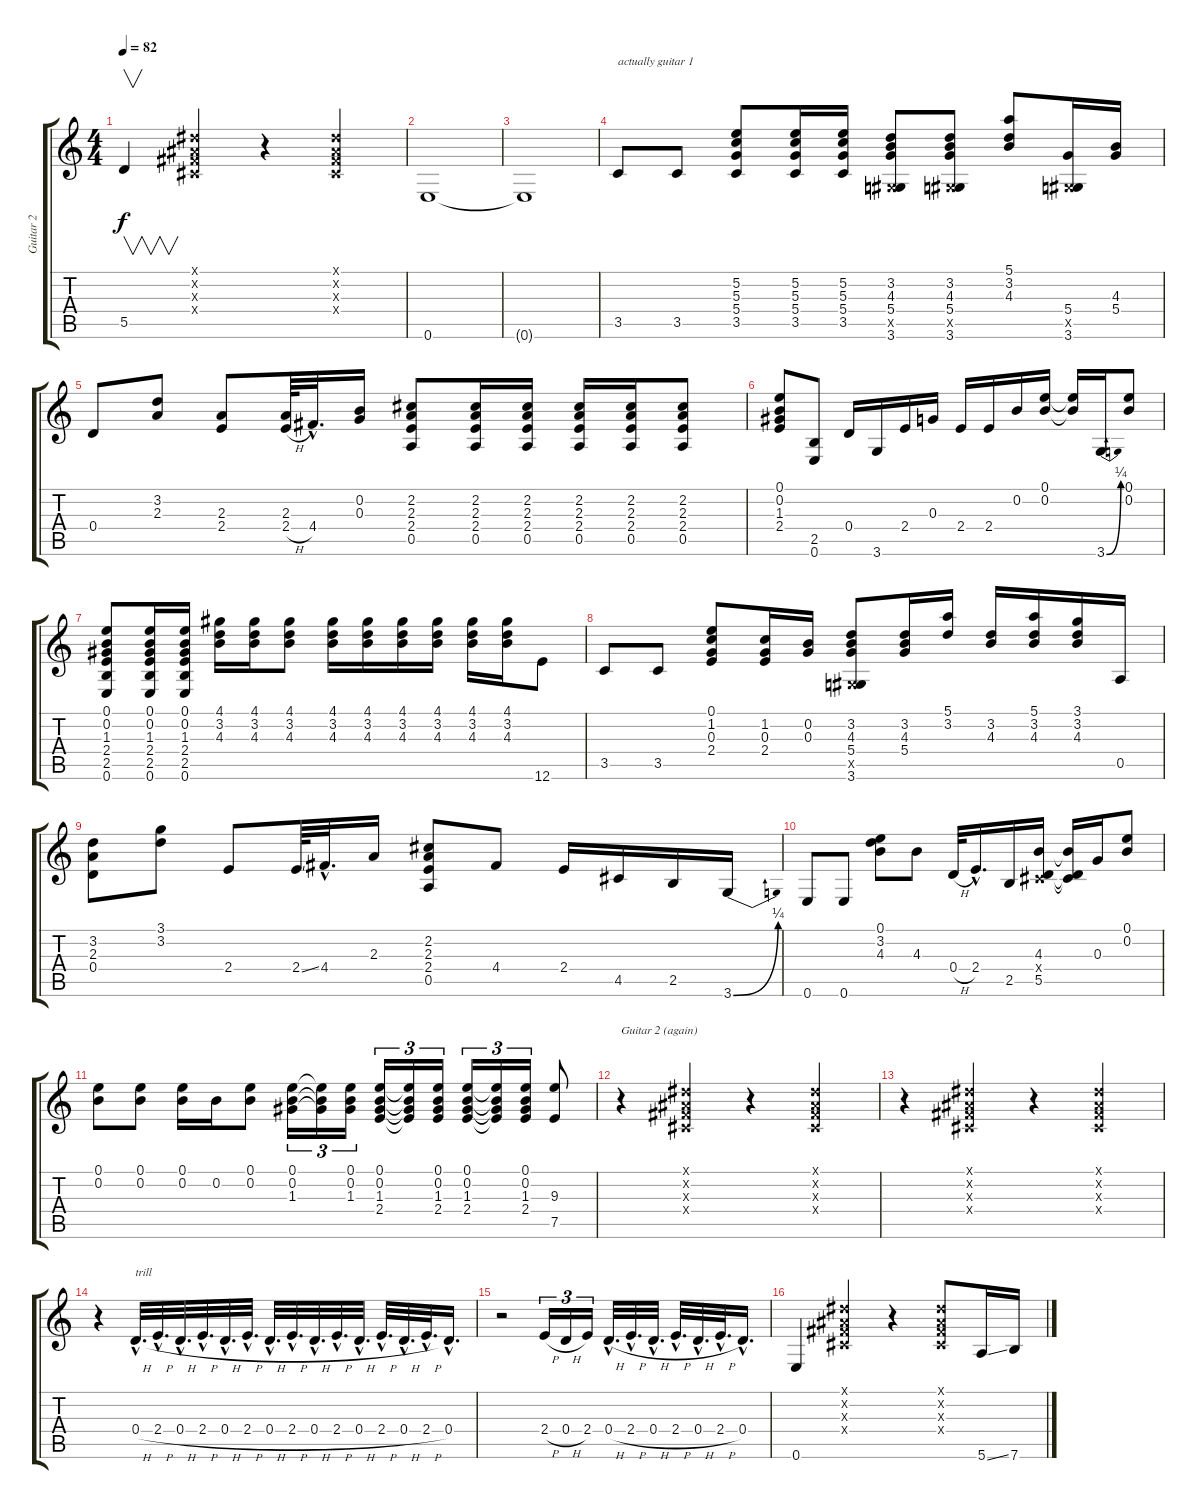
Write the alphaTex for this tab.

\track ("Guitar 2" "Guitar 2") {instrument electricguitarclean}
\staff {score tabs}
\tuning (E4 B3 G3 D3 A2 E2) {hide}
\ts (4 4)
\tempo 82
\clef g2
\ks c
5.5.4{v dy f} (-1.1{x} -1.2{x} -1.3{x} -1.4{x}).4 r.4 (-1.1{x} -1.2{x} -1.3{x} -1.4{x}).4 |
0.6.1 |
0.6{t}.1 |
3.5.8{txt "actually guitar 1"} 3.5.8 (5.2 5.3 5.4 3.5).8 (5.2 5.3 5.4 3.5).16 (5.2 5.3 5.4 3.5).16 (3.2 4.3 5.4 -1.5{x} 3.6).8 (3.2 4.3 5.4 -1.5{x} 3.6).8 (5.1 3.2 4.3).8 (5.4 -1.5{x} 3.6).16 (4.3 5.4).16 |
0.4.8 (3.2 2.3).8 (2.3 2.4).8 (2.3 2.4{h}).64 4.4{hac}.32{d} (0.2 0.3).16 (2.2 2.3 2.4 0.5).8 (2.2 2.3 2.4 0.5).16 (2.2 2.3 2.4 0.5).16 (2.2 2.3 2.4 0.5).16 (2.2 2.3 2.4 0.5).16 (2.2 2.3 2.4 0.5).8 |
(0.1 0.2 1.3 2.4).8 (2.5 0.6).8 0.4.16 3.6.16 2.4.16 0.3.16 2.4.16 2.4.16 0.2.16 (0.1 0.2).16 (0.1{t} 0.2{t}).16 3.6{be (bend 0 0 60 1)}.16 (0.1 0.2).8 |
(0.1 0.2 1.3 2.4 2.5 0.6).8 (0.1 0.2 1.3 2.4 2.5 0.6).16 (0.1 0.2 1.3 2.4 2.5 0.6).16 (4.1 3.2 4.3).16 (4.1 3.2 4.3).16 (4.1 3.2 4.3).8 (4.1 3.2 4.3).16 (4.1 3.2 4.3).16 (4.1 3.2 4.3).16 (4.1 3.2 4.3).16 (4.1 3.2 4.3).16 (4.1 3.2 4.3).16 12.6.8 |
3.5.8 3.5.8 (0.1 1.2 0.3 2.4).8 (1.2 0.3 2.4).16 (0.2 0.3).16 (3.2 4.3 5.4 -1.5{x} 3.6).8 (3.2 4.3 5.4).16 (5.1 3.2).16 (3.2 4.3).16 (5.1 3.2 4.3).16 (3.1 3.2 4.3).16 0.5.16 |
(3.2 2.3 0.4).8 (3.1 3.2).8 2.4.8 2.4{ss}.64 4.4{hac}.32{d} 2.3.16 (2.2 2.3 2.4 0.5).8 4.4.8 2.4.16 4.5.16 2.5.16 3.6{be (bend 0 0 60 1)}.16 |
0.6.8 0.6.8 (0.1 3.2 4.3).8 4.3.8 0.4{h}.32 2.4{hac}.16{d} 2.5.16 (4.3 -1.4{x} 5.5).16 (4.3{t} -1.4{t} 5.5{t}).16 0.3.16 (0.1 0.2).8 |
(0.1 0.2).8 (0.1 0.2).8 (0.1 0.2).16 0.2.16 (0.1 0.2).8 (0.1 0.2 1.3).16{tu (3 2)} (0.1{t} 0.2{t} 1.3{t}).16{tu (3 2)} (0.1 0.2 1.3).16{tu (3 2)} (0.1 0.2 1.3 2.4).16{tu (3 2)} (0.1{t} 0.2{t} 1.3{t} 2.4{t}).16{tu (3 2)} (0.1 0.2 1.3 2.4).16{tu (3 2)} (0.1 0.2 1.3 2.4).16{tu (3 2)} (0.1{t} 0.2{t} 1.3{t} 2.4{t}).16{tu (3 2)} (0.1 0.2 1.3 2.4).16{tu (3 2)} (9.3 7.5).8 |
r.4{txt "Guitar 2 (again)"} (-1.1{x} -1.2{x} -1.3{x} -1.4{x}).4 r.4 (-1.1{x} -1.2{x} -1.3{x} -1.4{x}).4 |
r.4 (-1.1{x} -1.2{x} -1.3{x} -1.4{x}).4 r.4 (-1.1{x} -1.2{x} -1.3{x} -1.4{x}).4 |
r.4 0.4{h hac}.32{d txt "trill"} 2.4{h hac}.32{d} 0.4{h hac}.32{d} 2.4{h hac}.32{d} 0.4{h hac}.32{d} 2.4{h hac}.32{d} 0.4{h hac}.32{d} 2.4{h hac}.32{d} 0.4{h hac}.32{d} 2.4{h hac}.32{d} 0.4{h hac}.32{d} 2.4{h hac}.32{d} 0.4{h hac}.32{d} 2.4{h hac}.32{d} 0.4{hac}.16{d} |
r.2 2.4{h}.16{tu (3 2)} 0.4{h}.16{tu (3 2)} 2.4.16{tu (3 2)} 0.4{h hac}.32{d} 2.4{h hac}.32{d} 0.4{h hac}.32{d} 2.4{h hac}.32{d} 0.4{h hac}.32{d} 2.4{h hac}.32{d} 0.4{hac}.16{d} |
0.6.4 (-1.1{x} -1.2{x} -1.3{x} -1.4{x}).4 r.4 (-1.1{x} -1.2{x} -1.3{x} -1.4{x}).8 5.6{ss}.16 7.6.16
